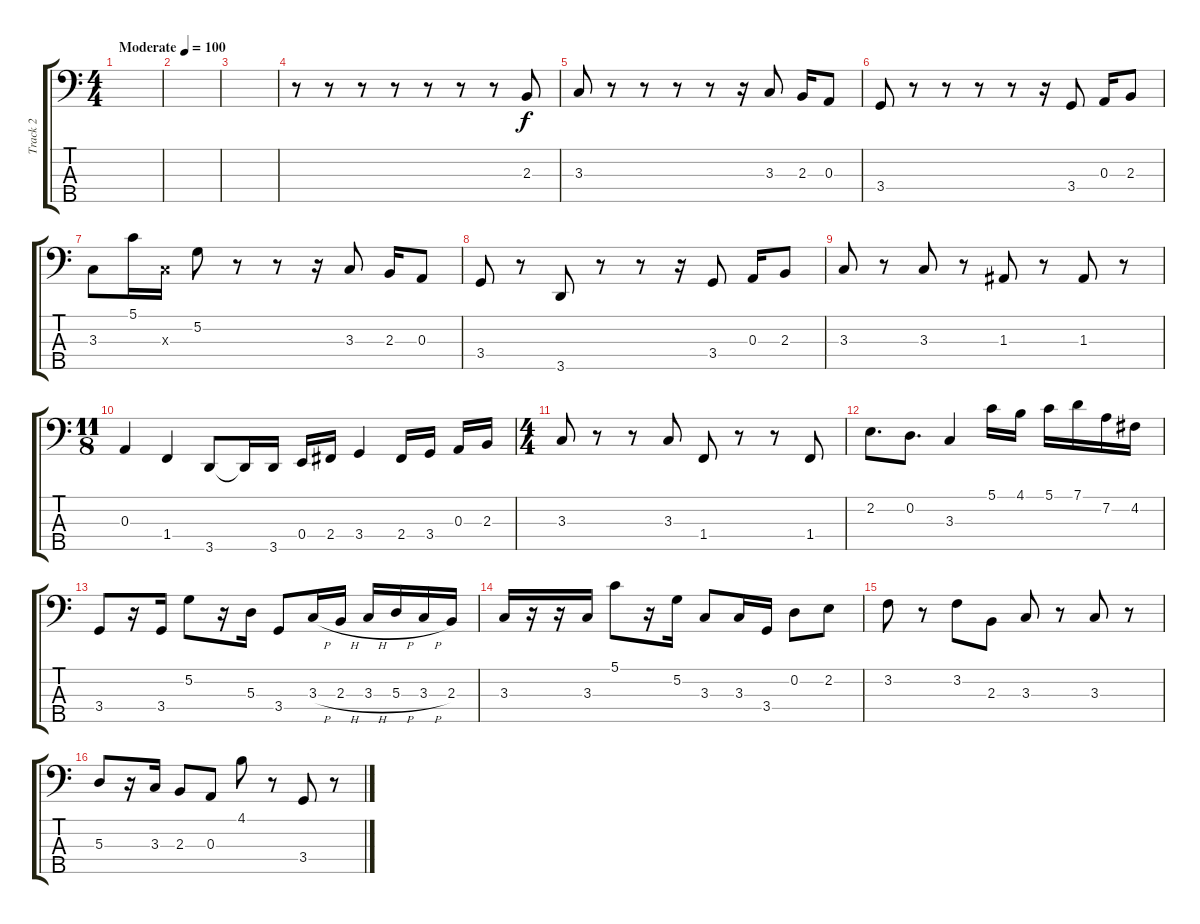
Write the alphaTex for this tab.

\track ("Track 2" "Track 2") {instrument fretlessbass}
\staff {score tabs}
\tuning (G2 D2 A1 E1 B0) {hide}
\ts (4 4)
\tempo (100 "Moderate")
\clef f4
\ks c
|
|
|
r.8 r.8 r.8 r.8 r.8 r.8 r.8 2.3.8 |
3.3.8 r.8 r.8 r.8 r.8 r.16 3.3.8 2.3.16 0.3.8 |
3.4.8 r.8 r.8 r.8 r.8 r.16 3.4.8 0.3.16 2.3.8 |
3.3.8 5.1.16 3.3{x}.16 5.2.8 r.8 r.8 r.16 3.3.8 2.3.16 0.3.8 |
3.4.8 r.8 3.5.8 r.8 r.8 r.16 3.4.8 0.3.16 2.3.8 |
3.3.8 r.8 3.3.8 r.8 1.3.8 r.8 1.3.8 r.8 |
\ts (11 8)
0.3.4 1.4.4 3.5.8 3.5{t}.16 3.5.16 0.4.16 2.4.16 3.4.4 2.4.16 3.4.16 0.3.16 2.3.16 |
\ts (4 4)
3.3.8 r.8 r.8 3.3.8 1.4.8 r.8 r.8 1.4.8 |
2.2.8{d} 0.2.8{d} 3.3.4 5.1.16 4.1.16 5.1.16 7.1.16 7.2.16 4.2.16 |
3.4.8 r.16 3.4.16 5.2.8 r.16 5.3.16 3.4.8 3.3{h}.16 2.3{h}.16 3.3{h}.16 5.3{h}.16 3.3{h}.16 2.3.16 |
3.3.16 r.16 r.16 3.3.16 5.1.8 r.16 5.2.16 3.3.8 3.3.16 3.4.16 0.2.8 2.2.8 |
3.2.8 r.8 3.2.8 2.3.8 3.3.8 r.8 3.3.8 r.8 |
5.3.8 r.16 3.3.16 2.3.8 0.3.8 4.1.8 r.8 3.4.8 r.8
